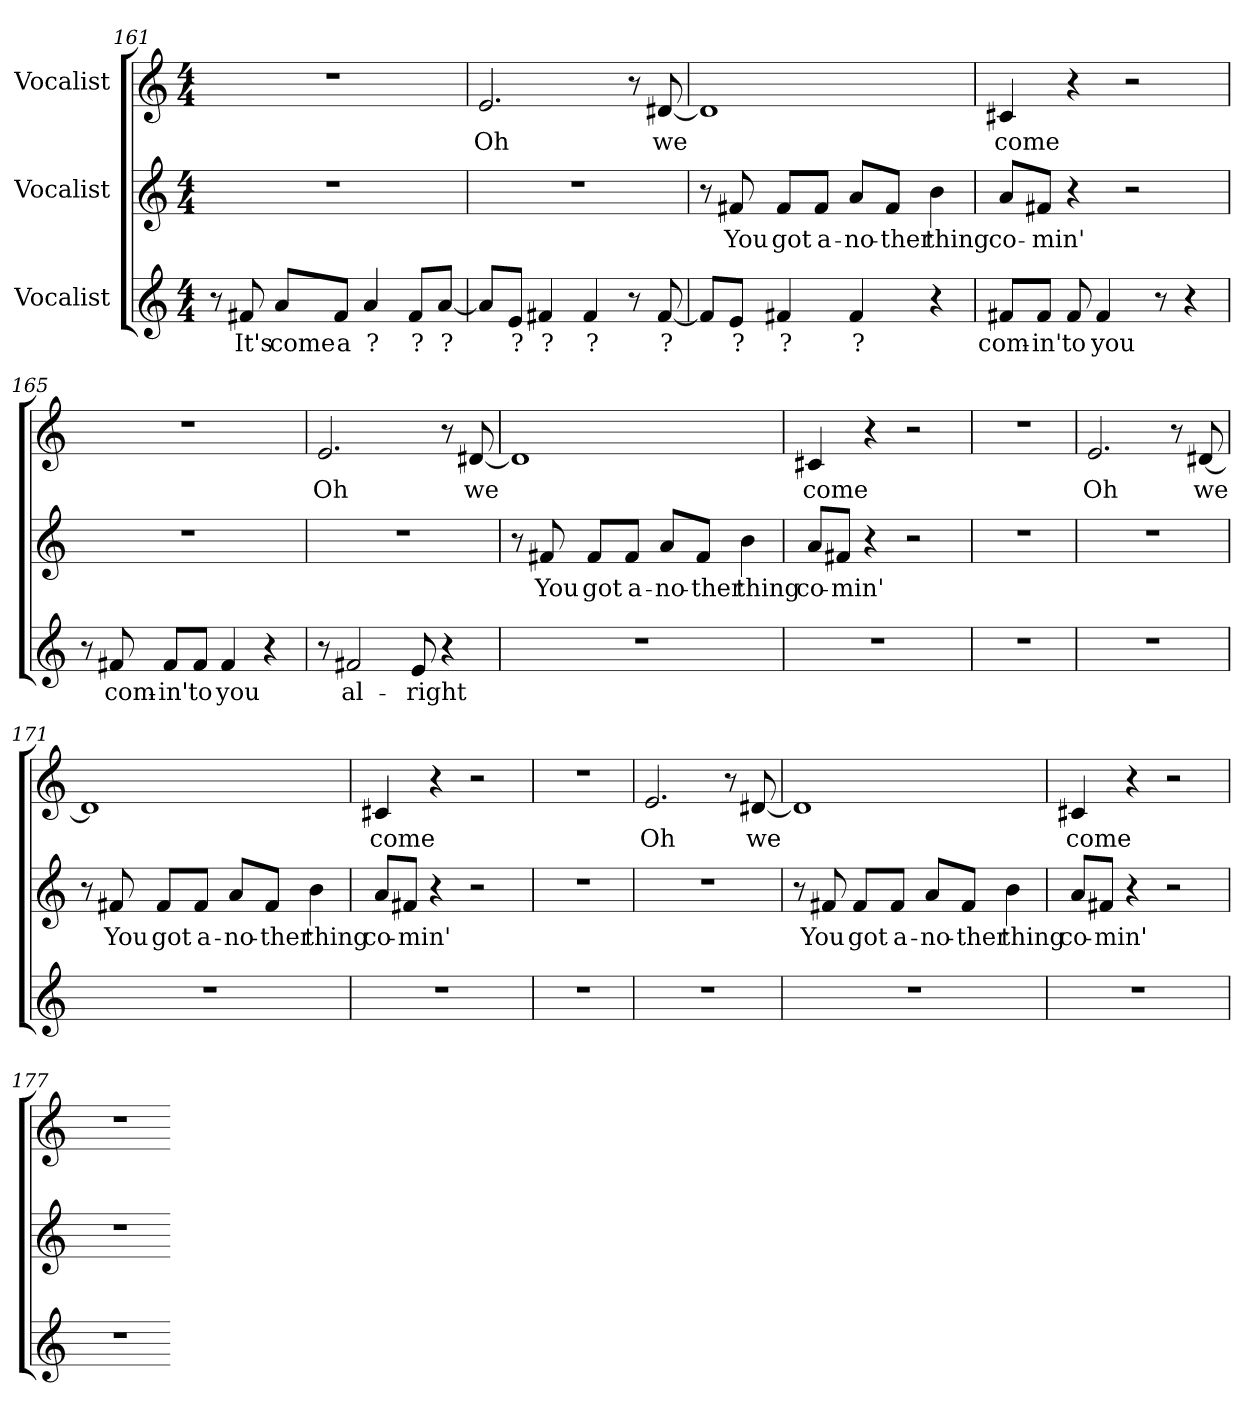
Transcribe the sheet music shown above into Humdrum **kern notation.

**kern	**text	**kern	**text	**kern	**text
*part3	*part3	*part2	*part2	*part1	*part1
*staff3	*staff3	*staff2	*staff2	*staff1	*staff1
*I"Vocalist	*	*I"Vocalist	*	*I"Vocalist	*
*clefG2	*	*clefG2	*	*clefG2	*
*M4/4	*	*M4/4	*	*M4/4	*
=161	=161	=161	=161	=161	=161
8r	.	1r	.	1r	.
8f#X	It's	.	.	.	.
8a/L	come	.	.	.	.
8f#/J	a	.	.	.	.
4a	?	.	.	.	.
8f#/L	?	.	.	.	.
[8a/J	?	.	.	.	.
=162	=162	=162	=162	=162	=162
8a/L]	_	1r	.	2.e	Oh
8e/J	?	.	.	.	.
4f#X	?	.	.	.	.
4f#	?	.	.	.	.
8r	.	.	.	8r	.
[8f#	?	.	.	[8d#X	we
=163	=163	=163	=163	=163	=163
8f#/L]	_	8r	.	1d#]	_
8e/J	?	8f#X	You	.	.
4f#X	?	8f#/L	got	.	.
.	.	8f#/J	a-	.	.
4f#	?	8a/L	-no-	.	.
.	.	8f#/J	-ther	.	.
4r	.	4b	thing	.	.
=164	=164	=164	=164	=164	=164
8f#X/L	com-	8a/L	co-	4c#X	come
8f#/J	-in'	8f#X/J	-min'	.	.
8f#	to	4r	.	4r	.
4f#	you	.	.	.	.
.	.	2r	.	2r	.
8r	.	.	.	.	.
4r	.	.	.	.	.
=165	=165	=165	=165	=165	=165
8r	.	1r	.	1r	.
8f#X	com-	.	.	.	.
8f#/L	-in'	.	.	.	.
8f#/J	to	.	.	.	.
4f#	you	.	.	.	.
4r	.	.	.	.	.
=166	=166	=166	=166	=166	=166
8r	.	1r	.	2.e	Oh
2f#X	al-	.	.	.	.
8e	-right	.	.	.	.
4r	.	.	.	8r	.
.	.	.	.	[8d#X	we
=167	=167	=167	=167	=167	=167
1r	.	8r	.	1d#]	_
.	.	8f#X	You	.	.
.	.	8f#/L	got	.	.
.	.	8f#/J	a-	.	.
.	.	8a/L	-no-	.	.
.	.	8f#/J	-ther	.	.
.	.	4b	thing	.	.
=168	=168	=168	=168	=168	=168
1r	.	8a/L	co-	4c#X	come
.	.	8f#X/J	-min'	.	.
.	.	4r	.	4r	.
.	.	2r	.	2r	.
=169	=169	=169	=169	=169	=169
1r	.	1r	.	1r	.
=170	=170	=170	=170	=170	=170
1r	.	1r	.	2.e	Oh
.	.	.	.	8r	.
.	.	.	.	[8d#X	we
=171	=171	=171	=171	=171	=171
1r	.	8r	.	1d#]	_
.	.	8f#X	You	.	.
.	.	8f#/L	got	.	.
.	.	8f#/J	a-	.	.
.	.	8a/L	-no-	.	.
.	.	8f#/J	-ther	.	.
.	.	4b	thing	.	.
=172	=172	=172	=172	=172	=172
1r	.	8a/L	co-	4c#X	come
.	.	8f#X/J	-min'	.	.
.	.	4r	.	4r	.
.	.	2r	.	2r	.
=173	=173	=173	=173	=173	=173
1r	.	1r	.	1r	.
=174	=174	=174	=174	=174	=174
1r	.	1r	.	2.e	Oh
.	.	.	.	8r	.
.	.	.	.	[8d#X	we
=175	=175	=175	=175	=175	=175
1r	.	8r	.	1d#]	_
.	.	8f#X	You	.	.
.	.	8f#/L	got	.	.
.	.	8f#/J	a-	.	.
.	.	8a/L	-no-	.	.
.	.	8f#/J	-ther	.	.
.	.	4b	thing	.	.
=176	=176	=176	=176	=176	=176
1r	.	8a/L	co-	4c#X	come
.	.	8f#X/J	-min'	.	.
.	.	4r	.	4r	.
.	.	2r	.	2r	.
=177	=177	=177	=177	=177	=177
1r	.	1r	.	1r	.
=-	=-	=-	=-	=-	=-
*-	*-	*-	*-	*-	*-
